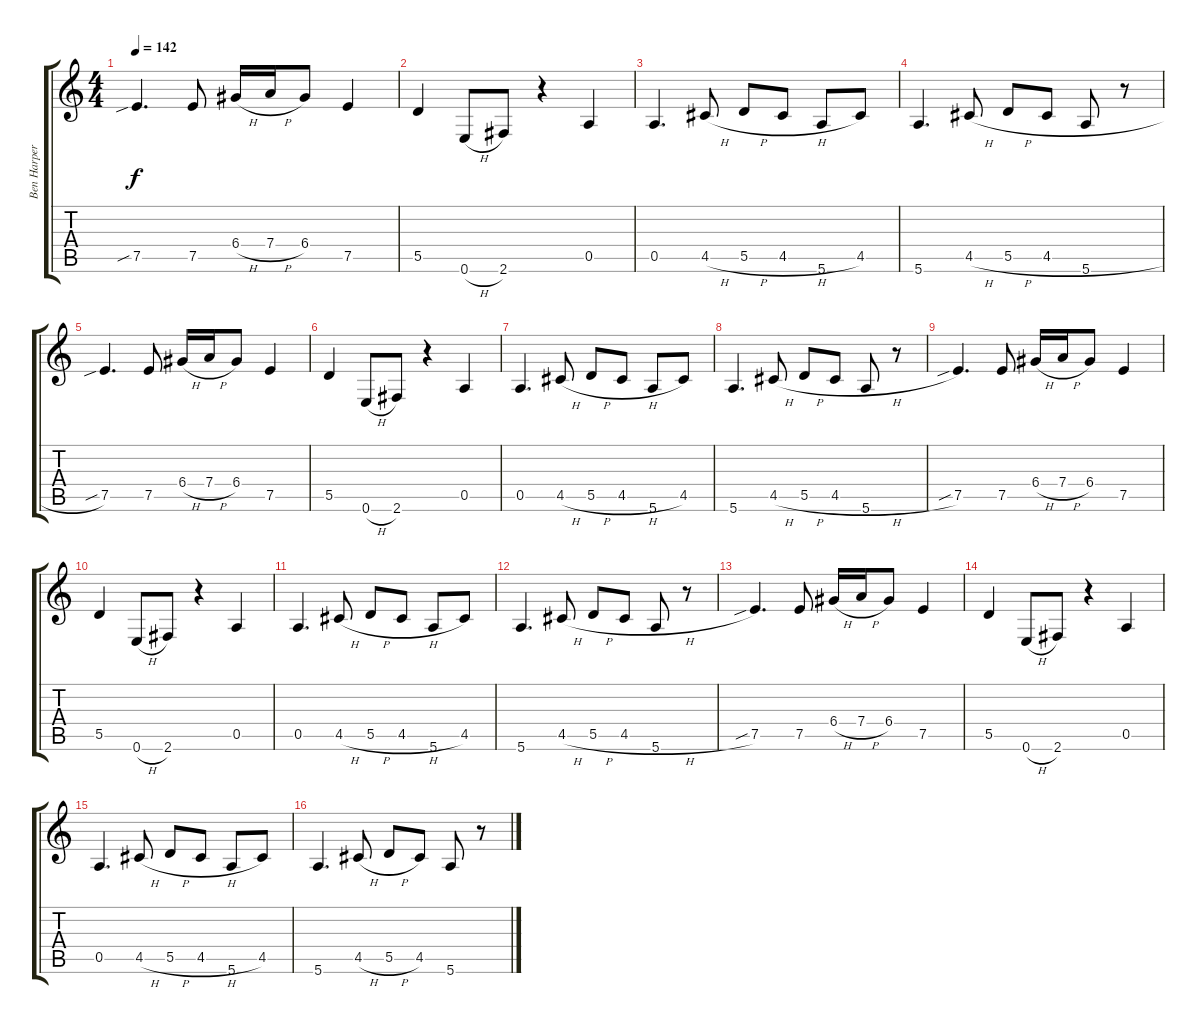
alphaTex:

\track ("Ben Harper" "Ben Harper") {instrument acousticguitarsteel}
\staff {score tabs}
\tuning (E4 B3 G3 D3 A2 E2) {hide}
\ts (4 4)
\tempo 142
\clef g2
\ks c
7.5{sib}.4{d dy f} 7.5.8 6.4{h}.16 7.4{h}.16 6.4.8 7.5.4 |
5.5.4 0.6{h}.8 2.6.8 r.4 0.5.4 |
0.5.4{d} 4.5{h}.8 5.5{h}.8 4.5{h}.8 5.6.8 4.5.8 |
5.6.4{d} 4.5{h}.8 5.5{h}.8 4.5{h}.8 5.6.8 r.8 |
7.5{sib}.4{d} 7.5.8 6.4{h}.16 7.4{h}.16 6.4.8 7.5.4 |
5.5.4 0.6{h}.8 2.6.8 r.4 0.5.4 |
0.5.4{d} 4.5{h}.8 5.5{h}.8 4.5{h}.8 5.6.8 4.5.8 |
5.6.4{d} 4.5{h}.8 5.5{h}.8 4.5{h}.8 5.6.8 r.8 |
7.5{sib}.4{d} 7.5.8 6.4{h}.16 7.4{h}.16 6.4.8 7.5.4 |
5.5.4 0.6{h}.8 2.6.8 r.4 0.5.4 |
0.5.4{d} 4.5{h}.8 5.5{h}.8 4.5{h}.8 5.6.8 4.5.8 |
5.6.4{d} 4.5{h}.8 5.5{h}.8 4.5{h}.8 5.6.8 r.8 |
7.5{sib}.4{d} 7.5.8 6.4{h}.16 7.4{h}.16 6.4.8 7.5.4 |
5.5.4 0.6{h}.8 2.6.8 r.4 0.5.4 |
0.5.4{d} 4.5{h}.8 5.5{h}.8 4.5{h}.8 5.6.8 4.5.8 |
5.6.4{d} 4.5{h}.8 5.5{h}.8 4.5{h}.8 5.6.8 r.8
